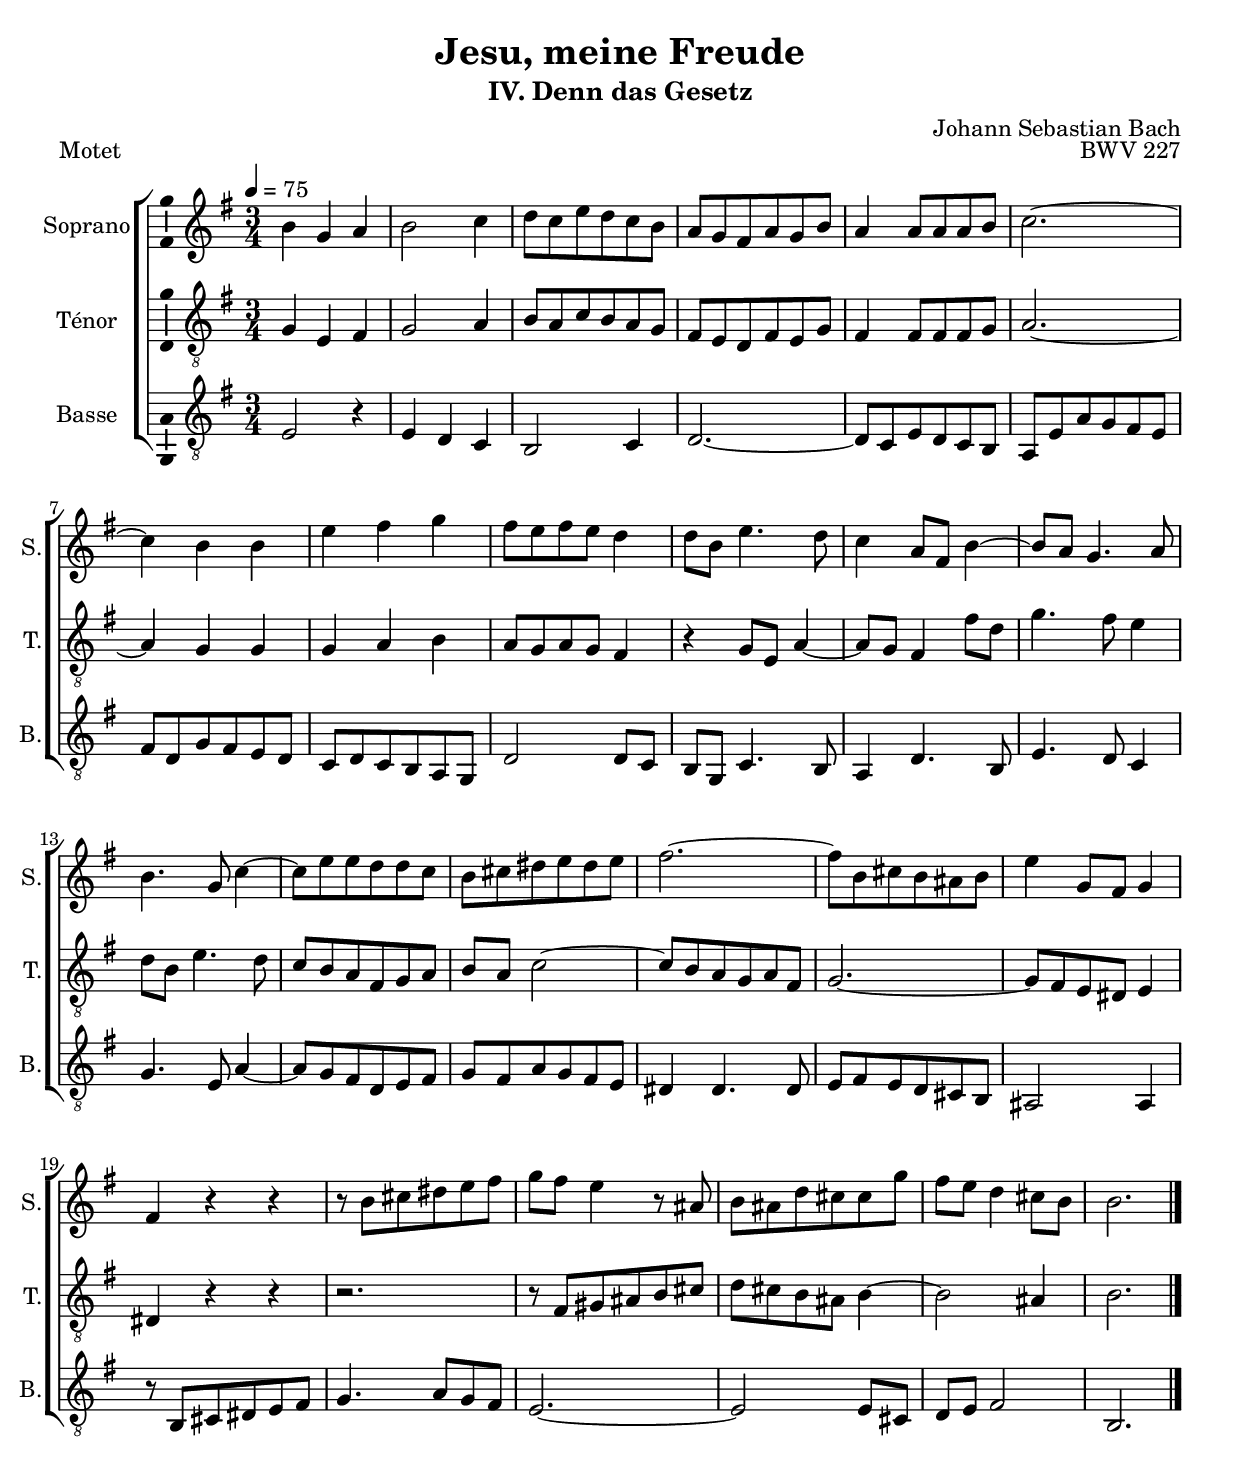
\version "2.14.2"
\language "italiano"

\paper {
  system-system-spacing #'padding = #5
}

\header {
  composer = "Johann Sebastian Bach"
  title = "Jesu, meine Freude"
  subtitle = "IV. Denn das Gesetz"
  opus = "BWV 227"
  piece = "Motet"
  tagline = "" % no footer
}

global = {
  \key sol \major
  \time 3/4
  \tempo 4 = 75
}

notesA = {
  si4 sol la
  si2 do4
  re8 do mi re do si
  la8 sol fad la sol si
  la4 la8 la la si
  do2.~
  do4 si si
  mi4 fad sol
  fad8 mi fad mi re4
  re8 si mi4. re8
  do4 la8 fad si4~
  si8 la sol4. la8
  si4. sol8 do4~
  do8 mi mi re re do
  si8 dod red mi red mi
  fad2.~
  fad8 si, dod si lad si
  mi4 sol,8 fad sol4
  fad4 r r
  
  r8 si dod red mi fad
  sol8 fad mi4 r8 lad,
  si8 lad re dod dod sol'
  fad8 mi re4 dod8 si
  si2.
  
  \bar "|."
}

notesB = {
  sol4 mi fad
  sol2 la4
  si8 la do si la sol
  fad8 mi re fad mi sol
  fad4 fad8 fad fad sol
  la2.~
  la4 sol sol
  sol4 la si
  la8 sol la sol fad4
  r4 sol8 mi la4~
  la8 sol fad4 fad'8 re
  sol4. fad8 mi4
  re8 si mi4. re8
  do8 si la fad sol la
  si8 la do2~
  do8 si la sol la fad
  sol2.~
  sol8 fad mi red mi4
  red4 r4 r
  r2.
  r8 fad sold lad si dod
  re8 dod si lad si4~
  si2 lad4
  si2.
  
  \bar "|."
}

notesC = {
  mi,2 r4
  mi4 re do
  si2 do4
  re2.~
  re8 do mi re do si
  la8 mi' la sol fad mi
  fad8 re sol fad mi re
  do8 re do si la sol
  re'2 re8 do
  si8 sol do4. si8
  la4 re4. si8
  mi4. re8 do4
  sol'4. mi8 la4~
  la8 sol fad re mi fad
  sol8 fad la sol fad mi
  red4 red4. red8
  mi8 fad mi re dod si
  lad2 lad4
  r8 si dod red mi fad
  sol4. la8 sol fad
  mi2.~
  mi2 mi8 dod
  re8 mi fad2
  si,2.
  
  \bar "|."
}

lyricsA = \lyricmode {

}

lyricsB = \lyricmode {

}

lyricsC = \lyricmode {

}

\score {
  \new ChoirStaff <<
    \new Staff <<
      \set Staff.midiInstrument = #"choir aahs"
      \new Voice = "Soprano" <<
        \global
        \set Staff.instrumentName = #"Soprano"
        \set Staff.shortInstrumentName = #"S."
        \relative do'' {
          \clef treble
          \notesA
        }
        \addlyrics {
          \lyricsA
        }
      >>
    >>
    \new Staff <<
      \set Staff.midiInstrument = #"choir aahs"
      \new Voice = "Ténor" <<
        \global
        \set Staff.instrumentName = #"Ténor"
        \set Staff.shortInstrumentName = #"T."
        \relative do' {
          \clef "G_8"
          \notesB
        }
        \addlyrics {
          \lyricsB
        }
      >>
    >>
    \new Staff <<
      \set Staff.midiInstrument = #"choir aahs"
      \new Voice = "Basse" <<
        \global
        \set Staff.instrumentName = #"Basse"
        \set Staff.shortInstrumentName = #"B."
        \relative do' {
          \clef "G_8"
          \notesC
        }
        \addlyrics {
          \lyricsC
        }
      >>
    >>
  >>

  \midi { }

  \layout {
    \context {
        \Voice
        \consists Ambitus_engraver % display ambitus
    }
  }
}